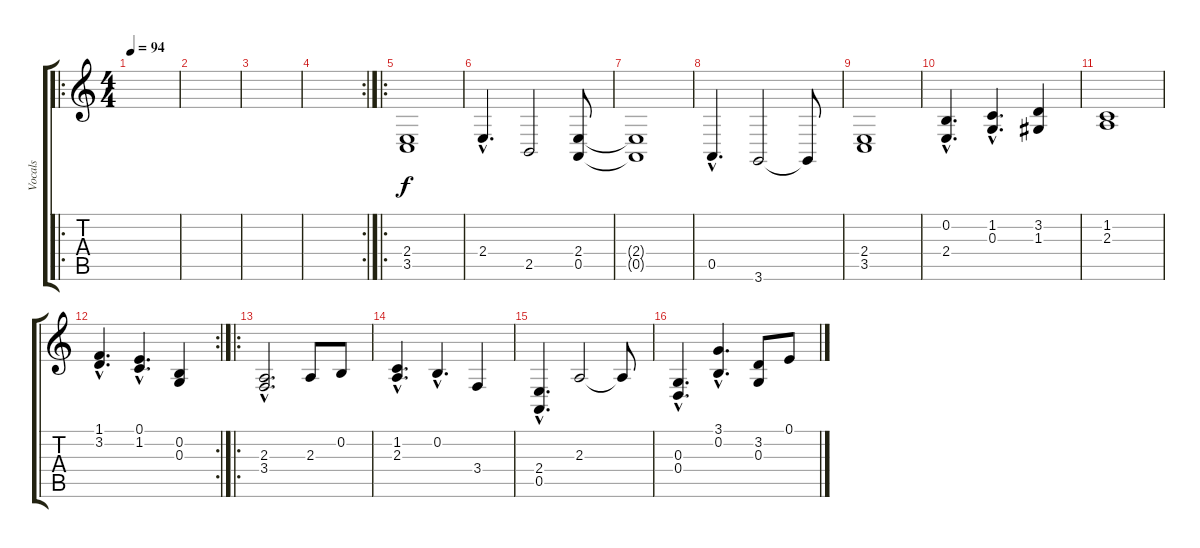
\track ("Vocals" "Vocals") {instrument sitar}
\staff {score tabs}
\tuning (E4 B3 G3 D3 A2 E2) {hide}
\ro
\ts (4 4)
\tempo 94
\clef g2
\ks c
|
|
|
\rc 2
|
\ro
(2.4 3.5).1 |
2.4{hac}.4{d} 2.5.2 (2.4 0.5).8 |
(2.4{t} 0.5{t}).1 |
0.5{hac}.4{d} 3.6.2 3.6{t}.8 |
(2.4 3.5).1 |
(0.2{hac} 2.4{hac}).4{d} (1.2{hac} 0.3{hac}).4{d} (3.2 1.3).4 |
(1.2 2.3).1 |
\rc 2
(1.1{hac} 3.2{hac}).4{d} (0.1{hac} 1.2{hac}).4{d} (0.2 0.3).4 |
\ro
(2.3{hac} 3.4{hac}).2{d} 2.3.8 0.2.8 |
(1.2{hac} 2.3{hac}).4{d} 0.2{hac}.4{d} 3.4.4 |
(2.4{hac} 0.5{hac}).4{d} 2.3.2 2.3{t}.8 |
(0.3{hac} 0.4{hac}).4{d} (3.1{hac} 0.2{hac}).4{d} (3.2 0.3).8 0.1.8
